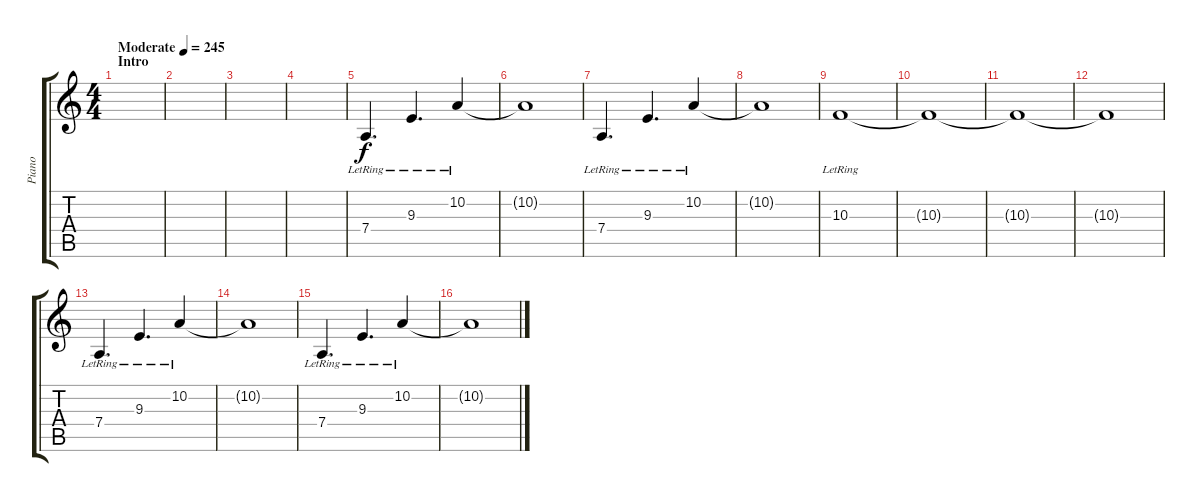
\track ("Piano" "Piano") {instrument electricgrandpiano}
\staff {score tabs}
\tuning (E4 B3 G3 D3 A2 E2) {hide}
\ts (4 4)
\section ("" "Intro")
\tempo (245 "Moderate")
\clef g2
\ks c
|
|
|
|
7.4{lr}.4{d} 9.3{lr}.4{d} 10.2{lr}.4 |
10.2{t}.1 |
7.4{lr}.4{d} 9.3{lr}.4{d} 10.2{lr}.4 |
10.2{t}.1 |
10.3{lr}.1 |
10.3{t}.1 |
10.3{t}.1 |
10.3{t}.1 |
7.4{lr}.4{d} 9.3{lr}.4{d} 10.2{lr}.4 |
10.2{t}.1 |
7.4{lr}.4{d} 9.3{lr}.4{d} 10.2{lr}.4 |
10.2{t}.1
